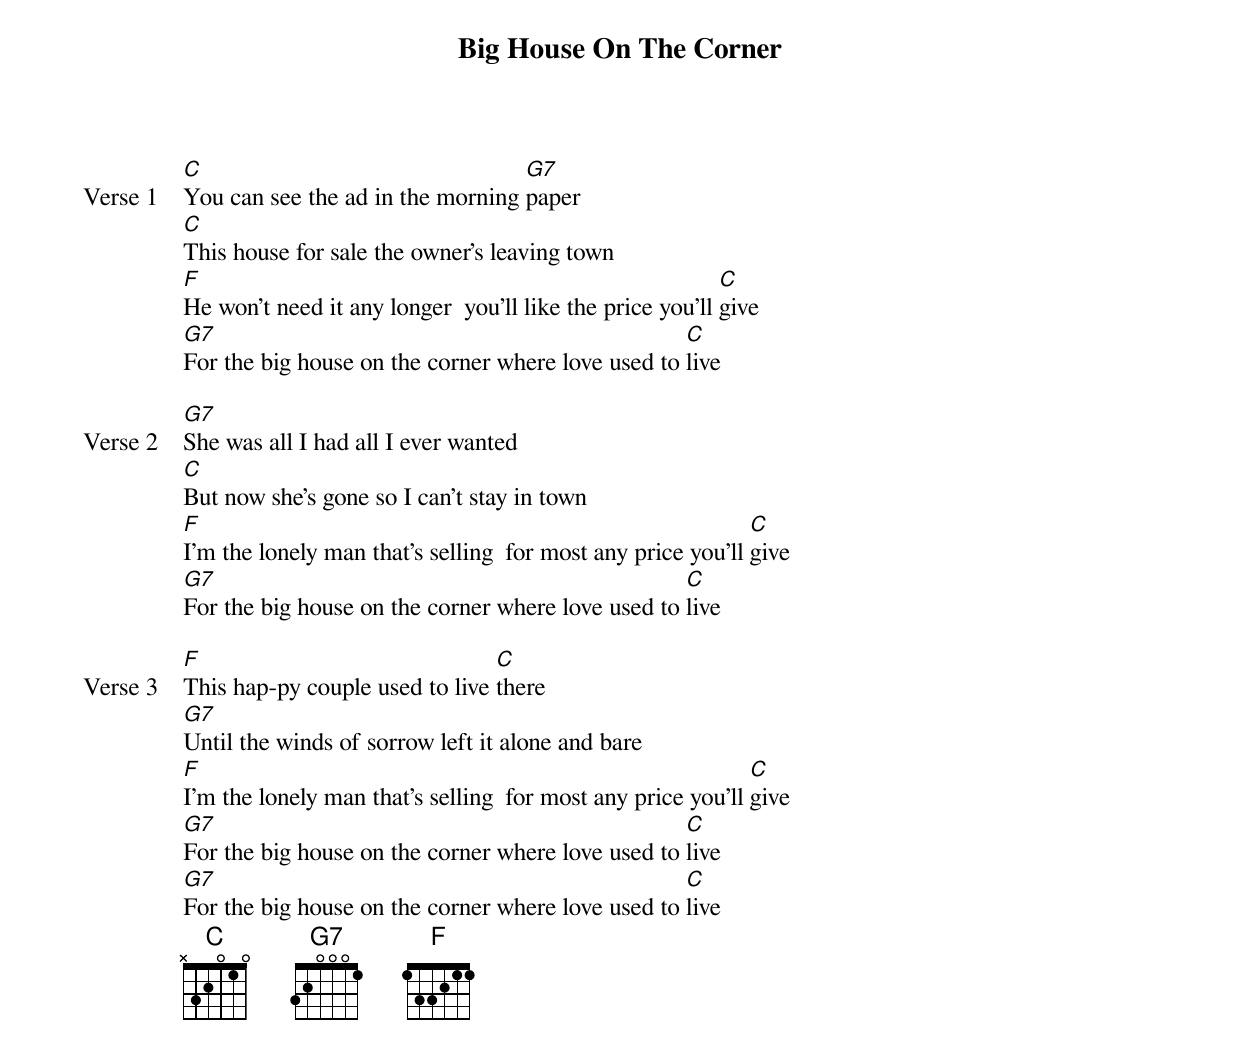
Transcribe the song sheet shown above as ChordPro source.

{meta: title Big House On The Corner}
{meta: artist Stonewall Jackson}

{start_of_verse: Verse 1}
[C]You can see the ad in the morning [G7]paper
[C]This house for sale the owner's leaving town
[F]He won't need it any longer  you'll like the price you'll [C]give
[G7]For the big house on the corner where love used to [C]live
{end_of_verse}

{start_of_verse: Verse 2}
[G7]She was all I had all I ever wanted
[C]But now she's gone so I can't stay in town
[F]I'm the lonely man that's selling  for most any price you'll [C]give
[G7]For the big house on the corner where love used to [C]live
{end_of_verse}

{start_of_verse: Verse 3}
[F]This hap-py couple used to live [C]there
[G7]Until the winds of sorrow left it alone and bare
[F]I'm the lonely man that's selling  for most any price you'll [C]give
[G7]For the big house on the corner where love used to [C]live
[G7]For the big house on the corner where love used to [C]live
{end_of_verse}
